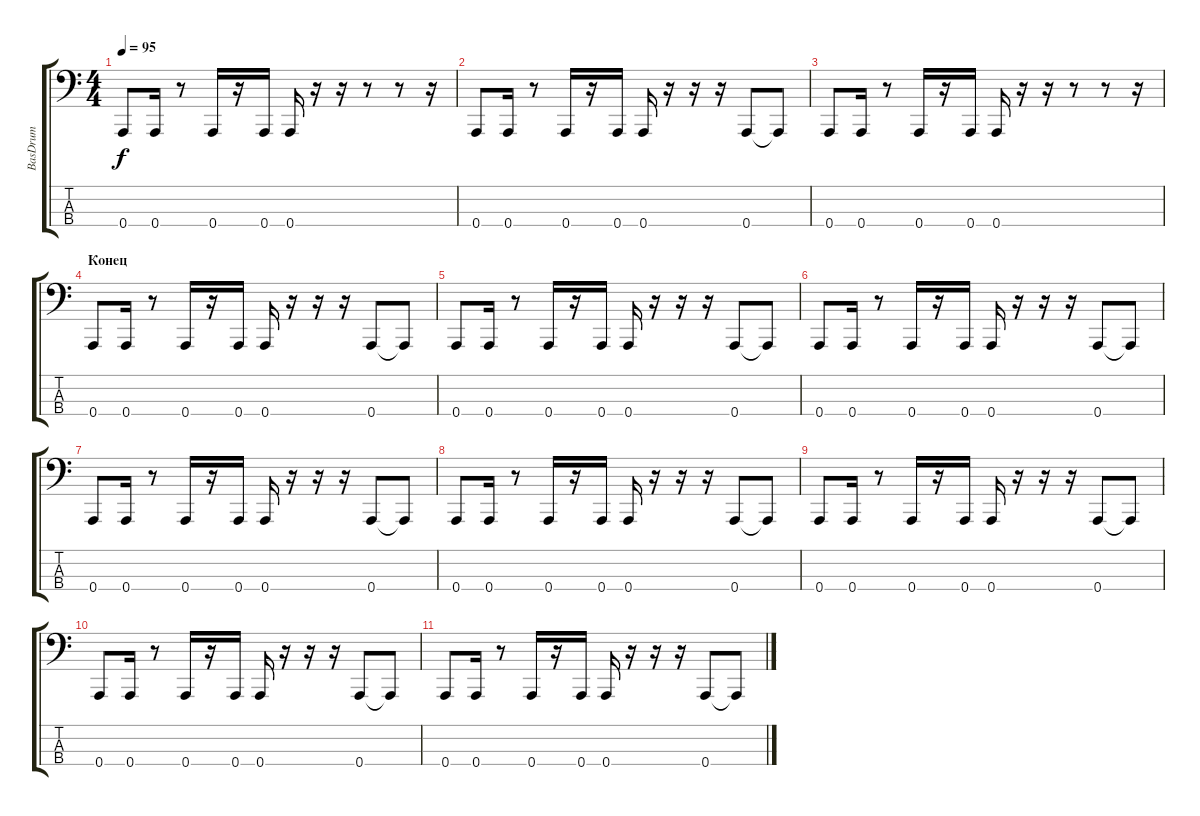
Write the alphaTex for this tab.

\track ("BasDrum" "BasDrum") {instrument acousticbass}
\staff {score tabs}
\tuning (G2 D2 A1 A0) {hide}
\ts (4 4)
\tempo 95
\clef f4
\ks c
0.4.8{dy f} 0.4.16 r.8 0.4.16 r.16 0.4.16 0.4.16 r.16 r.16 r.8 r.8 r.16 |
0.4.8 0.4.16 r.8 0.4.16 r.16 0.4.16 0.4.16 r.16 r.16 r.16 0.4.8 0.4{t}.8 |
0.4.8 0.4.16 r.8 0.4.16 r.16 0.4.16 0.4.16 r.16 r.16 r.8 r.8 r.16 |
\section ("" "Конец")
0.4.8 0.4.16 r.8 0.4.16 r.16 0.4.16 0.4.16 r.16 r.16 r.16 0.4.8 0.4{t}.8 |
0.4.8 0.4.16 r.8 0.4.16 r.16 0.4.16 0.4.16 r.16 r.16 r.16 0.4.8 0.4{t}.8 |
0.4.8 0.4.16 r.8 0.4.16 r.16 0.4.16 0.4.16 r.16 r.16 r.16 0.4.8 0.4{t}.8 |
0.4.8 0.4.16 r.8 0.4.16 r.16 0.4.16 0.4.16 r.16 r.16 r.16 0.4.8 0.4{t}.8 |
0.4.8 0.4.16 r.8 0.4.16 r.16 0.4.16 0.4.16 r.16 r.16 r.16 0.4.8 0.4{t}.8 |
0.4.8 0.4.16 r.8 0.4.16 r.16 0.4.16 0.4.16 r.16 r.16 r.16 0.4.8 0.4{t}.8 |
0.4.8 0.4.16 r.8 0.4.16 r.16 0.4.16 0.4.16 r.16 r.16 r.16 0.4.8 0.4{t}.8 |
0.4.8 0.4.16 r.8 0.4.16 r.16 0.4.16 0.4.16 r.16 r.16 r.16 0.4.8 0.4{t}.8
